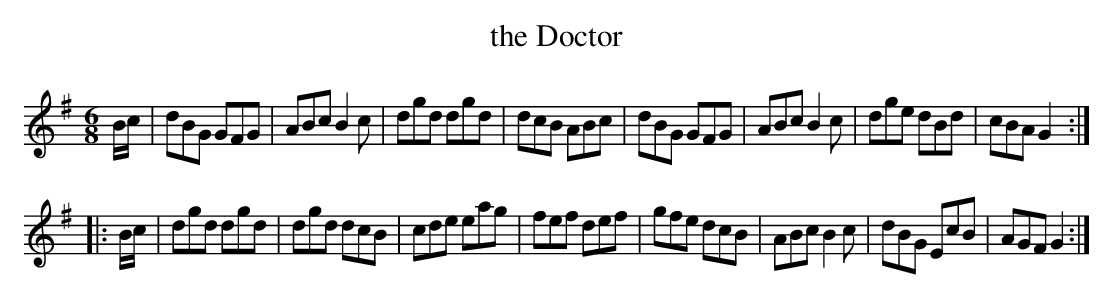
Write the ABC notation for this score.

X:1
T:the Doctor
M:6/8
K:G
B/c/|\
dBG GFG| ABc B2c| dgd dgd| dcB ABc|\
dBG GFG| ABc B2c| dge dBd| cBA G2::
B/c/|\
dgd dgd| dgd dcB| cde eag| fef def|\
gfe dcB| ABc B2c| dBG EcB| AGF G2:|
